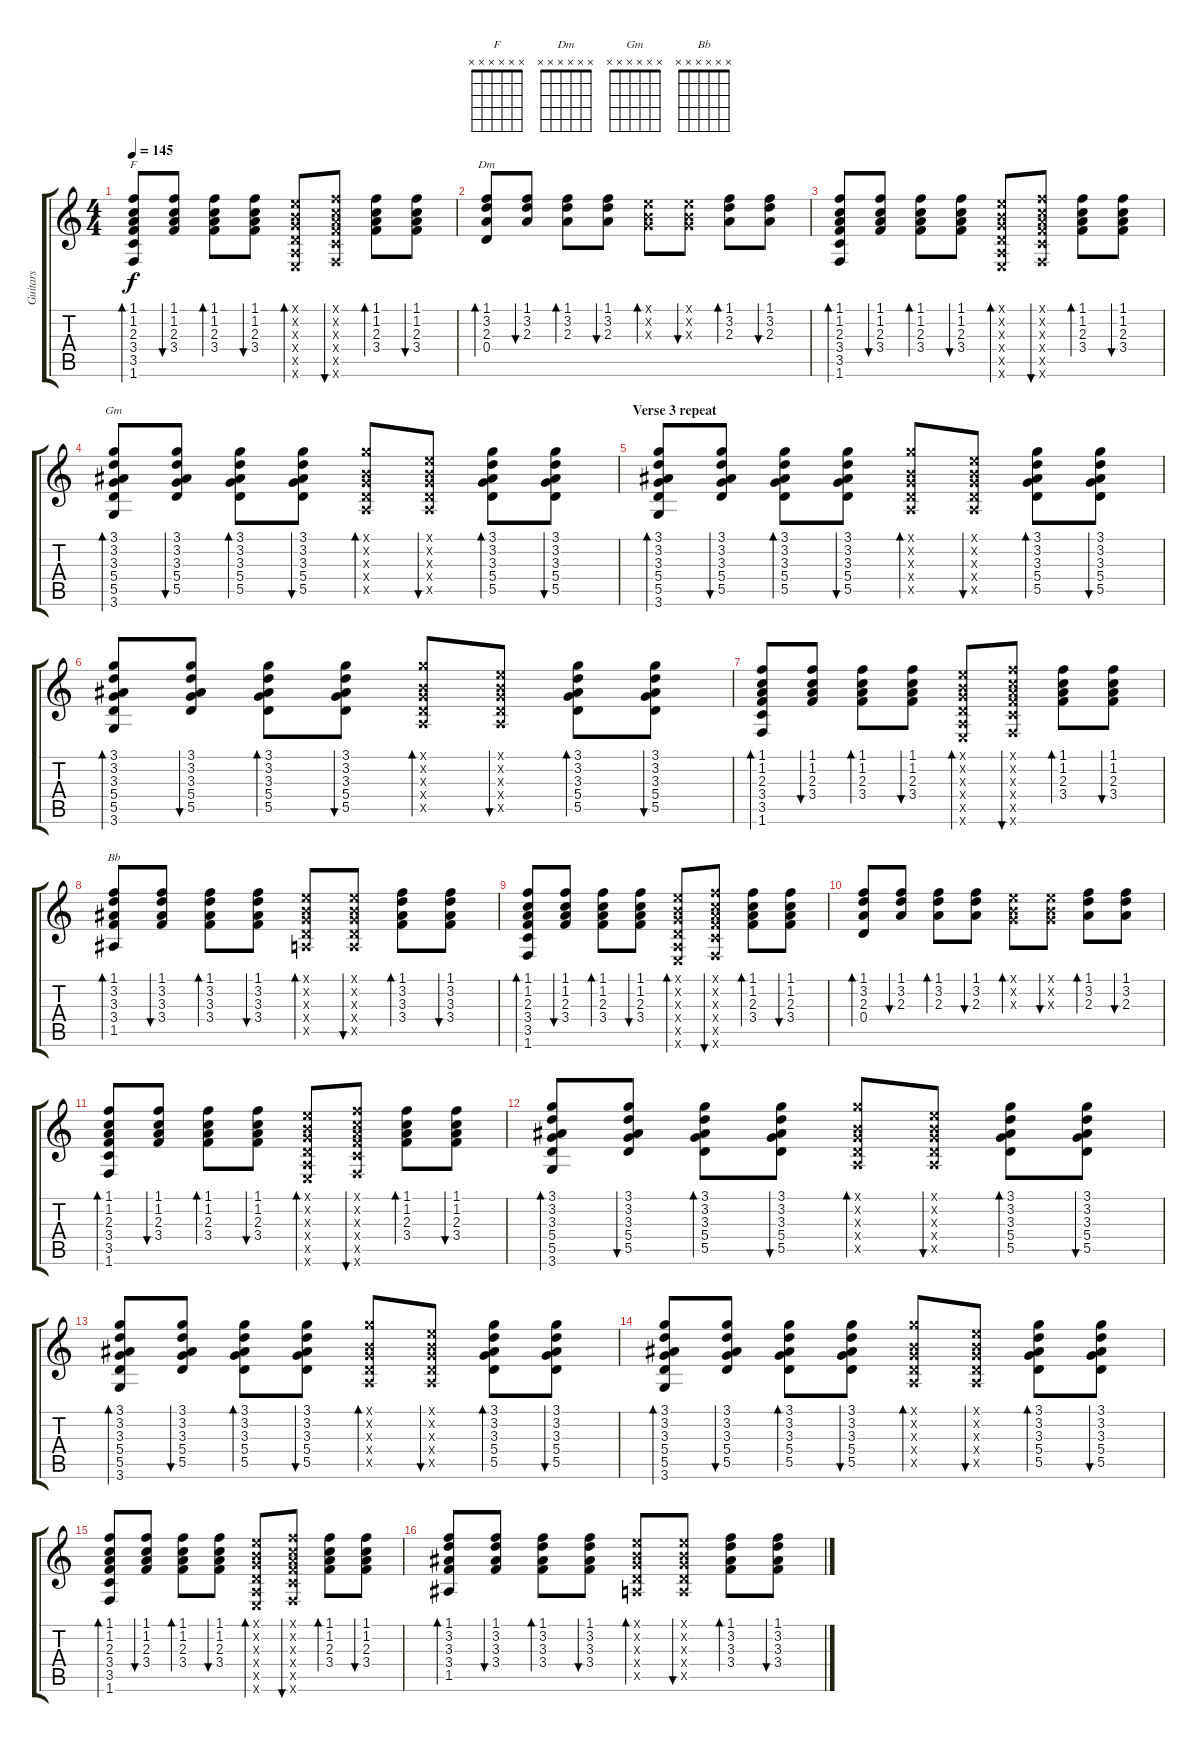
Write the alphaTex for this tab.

\track ("Guitars" "Guitars") {instrument acousticguitarnylon}
\staff {score tabs}
\tuning (E4 B3 G3 D3 A2 E2) {hide}
\chord ("F" x x x x x x)
\chord ("Dm" x x x x x x)
\chord ("Gm" x x x x x x)
\chord ("Bb" x x x x x x)
\ts (4 4)
\tempo 145
\clef g2
\ks c
(1.1 1.2 2.3 3.4 3.5 1.6).8{bd 30 ch "F" dy f} (1.1 1.2 2.3 3.4).8{bu 30} (1.1 1.2 2.3 3.4).8{bd 30} (1.1 1.2 2.3 3.4).8{bu 30} (0.1{x} 0.2{x} 0.3{x} 0.4{x} 0.5{x} 0.6{x}).8{bd 30} (1.1{x} 1.2{x} 2.3{x} 3.4{x} 3.5{x} 1.6{x}).8{bu 30} (1.1 1.2 2.3 3.4).8{bd 30} (1.1 1.2 2.3 3.4).8{bu 30} |
(1.1 3.2 2.3 0.4).8{bd 60 ch "Dm"} (1.1 3.2 2.3).8{bu 60} (1.1 3.2 2.3).8{bd 60} (1.1 3.2 2.3).8{bu 60} (0.1{x} 0.2{x} 0.3{x}).8{bd 60} (0.1{x} 0.2{x} 0.3{x}).8{bu 60} (1.1 3.2 2.3).8{bd 60} (1.1 3.2 2.3).8{bu 60} |
(1.1 1.2 2.3 3.4 3.5 1.6).8{bd 30} (1.1 1.2 2.3 3.4).8{bu 30} (1.1 1.2 2.3 3.4).8{bd 30} (1.1 1.2 2.3 3.4).8{bu 30} (0.1{x} 0.2{x} 0.3{x} 0.4{x} 0.5{x} 0.6{x}).8{bd 30} (1.1{x} 1.2{x} 2.3{x} 3.4{x} 3.5{x} 1.6{x}).8{bu 30} (1.1 1.2 2.3 3.4).8{bd 30} (1.1 1.2 2.3 3.4).8{bu 30} |
(3.1 3.2 3.3 5.4 5.5 3.6).8{bd 60 ch "Gm"} (3.1 3.2 3.3 5.4 5.5).8{bu 60} (3.1 3.2 3.3 5.4 5.5).8{bd 60} (3.1 3.2 3.3 5.4 5.5).8{bu 60} (3.1{x} 0.2{x} 0.3{x} 0.4{x} 0.5{x}).8{bd 60} (0.1{x} 0.2{x} 0.3{x} 0.4{x} 0.5{x}).8{bu 60} (3.1 3.2 3.3 5.4 5.5).8{bd 60} (3.1 3.2 3.3 5.4 5.5).8{bu 60} |
\section ("" "Verse 3 repeat")
(3.1 3.2 3.3 5.4 5.5 3.6).8{bd 60 volume 9} (3.1 3.2 3.3 5.4 5.5).8{bu 60} (3.1 3.2 3.3 5.4 5.5).8{bd 60} (3.1 3.2 3.3 5.4 5.5).8{bu 60} (3.1{x} 0.2{x} 0.3{x} 0.4{x} 0.5{x}).8{bd 60} (0.1{x} 0.2{x} 0.3{x} 0.4{x} 0.5{x}).8{bu 60} (3.1 3.2 3.3 5.4 5.5).8{bd 60} (3.1 3.2 3.3 5.4 5.5).8{bu 60} |
(3.1 3.2 3.3 5.4 5.5 3.6).8{bd 60} (3.1 3.2 3.3 5.4 5.5).8{bu 60} (3.1 3.2 3.3 5.4 5.5).8{bd 60} (3.1 3.2 3.3 5.4 5.5).8{bu 60} (3.1{x} 0.2{x} 0.3{x} 0.4{x} 0.5{x}).8{bd 60} (0.1{x} 0.2{x} 0.3{x} 0.4{x} 0.5{x}).8{bu 60} (3.1 3.2 3.3 5.4 5.5).8{bd 60} (3.1 3.2 3.3 5.4 5.5).8{bu 60} |
(1.1 1.2 2.3 3.4 3.5 1.6).8{bd 30} (1.1 1.2 2.3 3.4).8{bu 30} (1.1 1.2 2.3 3.4).8{bd 30} (1.1 1.2 2.3 3.4).8{bu 30} (0.1{x} 0.2{x} 0.3{x} 0.4{x} 0.5{x} 0.6{x}).8{bd 30} (1.1{x} 1.2{x} 2.3{x} 3.4{x} 3.5{x} 1.6{x}).8{bu 30} (1.1 1.2 2.3 3.4).8{bd 30} (1.1 1.2 2.3 3.4).8{bu 30} |
(1.1 3.2 3.3 3.4 1.5).8{bd 120 ch "Bb"} (1.1 3.2 3.3 3.4).8{bu 120} (1.1 3.2 3.3 3.4).8{bd 120} (1.1 3.2 3.3 3.4).8{bu 120} (0.1{x} 0.2{x} 0.3{x} 0.4{x} 0.5{x}).8{bd 120} (0.1{x} 0.2{x} 0.3{x} 0.4{x} 0.5{x}).8{bu 60} (1.1 3.2 3.3 3.4).8{bd 60} (1.1 3.2 3.3 3.4).8{bu 120} |
(1.1 1.2 2.3 3.4 3.5 1.6).8{bd 30} (1.1 1.2 2.3 3.4).8{bu 30} (1.1 1.2 2.3 3.4).8{bd 30} (1.1 1.2 2.3 3.4).8{bu 30} (0.1{x} 0.2{x} 0.3{x} 0.4{x} 0.5{x} 0.6{x}).8{bd 30} (1.1{x} 1.2{x} 2.3{x} 3.4{x} 3.5{x} 1.6{x}).8{bu 30} (1.1 1.2 2.3 3.4).8{bd 30} (1.1 1.2 2.3 3.4).8{bu 30} |
(1.1 3.2 2.3 0.4).8{bd 60} (1.1 3.2 2.3).8{bu 60} (1.1 3.2 2.3).8{bd 60} (1.1 3.2 2.3).8{bu 60} (0.1{x} 0.2{x} 0.3{x}).8{bd 60} (0.1{x} 0.2{x} 0.3{x}).8{bu 60} (1.1 3.2 2.3).8{bd 60} (1.1 3.2 2.3).8{bu 60} |
(1.1 1.2 2.3 3.4 3.5 1.6).8{bd 30} (1.1 1.2 2.3 3.4).8{bu 30} (1.1 1.2 2.3 3.4).8{bd 30} (1.1 1.2 2.3 3.4).8{bu 30} (0.1{x} 0.2{x} 0.3{x} 0.4{x} 0.5{x} 0.6{x}).8{bd 30} (1.1{x} 1.2{x} 2.3{x} 3.4{x} 3.5{x} 1.6{x}).8{bu 30} (1.1 1.2 2.3 3.4).8{bd 30} (1.1 1.2 2.3 3.4).8{bu 30} |
(3.1 3.2 3.3 5.4 5.5 3.6).8{bd 60} (3.1 3.2 3.3 5.4 5.5).8{bu 60} (3.1 3.2 3.3 5.4 5.5).8{bd 60} (3.1 3.2 3.3 5.4 5.5).8{bu 60} (3.1{x} 0.2{x} 0.3{x} 0.4{x} 0.5{x}).8{bd 60} (0.1{x} 0.2{x} 0.3{x} 0.4{x} 0.5{x}).8{bu 60} (3.1 3.2 3.3 5.4 5.5).8{bd 60} (3.1 3.2 3.3 5.4 5.5).8{bu 60} |
(3.1 3.2 3.3 5.4 5.5 3.6).8{bd 60} (3.1 3.2 3.3 5.4 5.5).8{bu 60} (3.1 3.2 3.3 5.4 5.5).8{bd 60} (3.1 3.2 3.3 5.4 5.5).8{bu 60} (3.1{x} 0.2{x} 0.3{x} 0.4{x} 0.5{x}).8{bd 60} (0.1{x} 0.2{x} 0.3{x} 0.4{x} 0.5{x}).8{bu 60} (3.1 3.2 3.3 5.4 5.5).8{bd 60} (3.1 3.2 3.3 5.4 5.5).8{bu 60} |
(3.1 3.2 3.3 5.4 5.5 3.6).8{bd 60} (3.1 3.2 3.3 5.4 5.5).8{bu 60} (3.1 3.2 3.3 5.4 5.5).8{bd 60} (3.1 3.2 3.3 5.4 5.5).8{bu 60} (3.1{x} 0.2{x} 0.3{x} 0.4{x} 0.5{x}).8{bd 60} (0.1{x} 0.2{x} 0.3{x} 0.4{x} 0.5{x}).8{bu 60} (3.1 3.2 3.3 5.4 5.5).8{bd 60} (3.1 3.2 3.3 5.4 5.5).8{bu 60} |
(1.1 1.2 2.3 3.4 3.5 1.6).8{bd 30} (1.1 1.2 2.3 3.4).8{bu 30} (1.1 1.2 2.3 3.4).8{bd 30} (1.1 1.2 2.3 3.4).8{bu 30} (0.1{x} 0.2{x} 0.3{x} 0.4{x} 0.5{x} 0.6{x}).8{bd 30} (1.1{x} 1.2{x} 2.3{x} 3.4{x} 3.5{x} 1.6{x}).8{bu 30} (1.1 1.2 2.3 3.4).8{bd 30} (1.1 1.2 2.3 3.4).8{bu 30} |
(1.1 3.2 3.3 3.4 1.5).8{bd 120} (1.1 3.2 3.3 3.4).8{bu 120} (1.1 3.2 3.3 3.4).8{bd 120} (1.1 3.2 3.3 3.4).8{bu 120} (0.1{x} 0.2{x} 0.3{x} 0.4{x} 0.5{x}).8{bd 120} (0.1{x} 0.2{x} 0.3{x} 0.4{x} 0.5{x}).8{bu 60} (1.1 3.2 3.3 3.4).8{bd 60} (1.1 3.2 3.3 3.4).8{bu 120}
